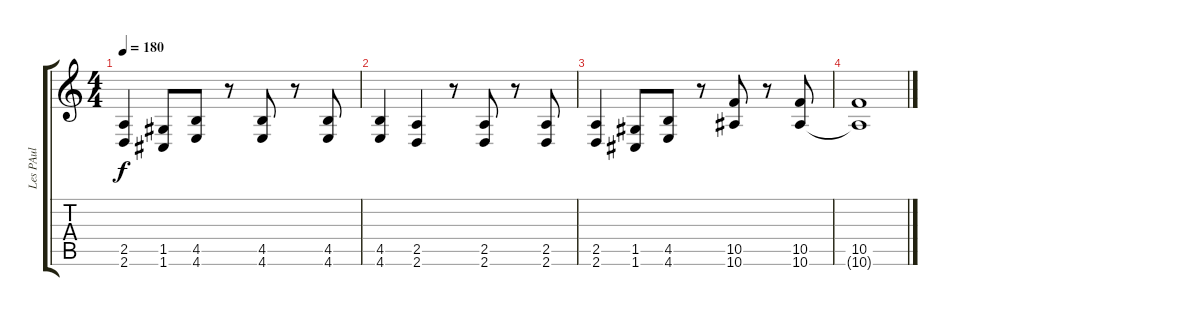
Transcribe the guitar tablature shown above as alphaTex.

\track ("Les PAul" "Les PAul") {instrument overdrivenguitar}
\staff {score tabs}
\tuning (D4 A3 F3 C3 G2 C2) {hide}
\ts (4 4)
\tempo 180
\clef g2
\ks c
(2.5 2.6).4{dy f} (1.5 1.6).8 (4.5 4.6).8 r.8 (4.5 4.6).8 r.8 (4.5 4.6).8 |
(4.5 4.6).4 (2.5 2.6).4 r.8 (2.5 2.6).8 r.8 (2.5 2.6).8 |
(2.5 2.6).4 (1.5 1.6).8 (4.5 4.6).8 r.8 (10.5 10.6).8 r.8 (10.5 10.6).8 |
(10.5 10.6{t}).1
